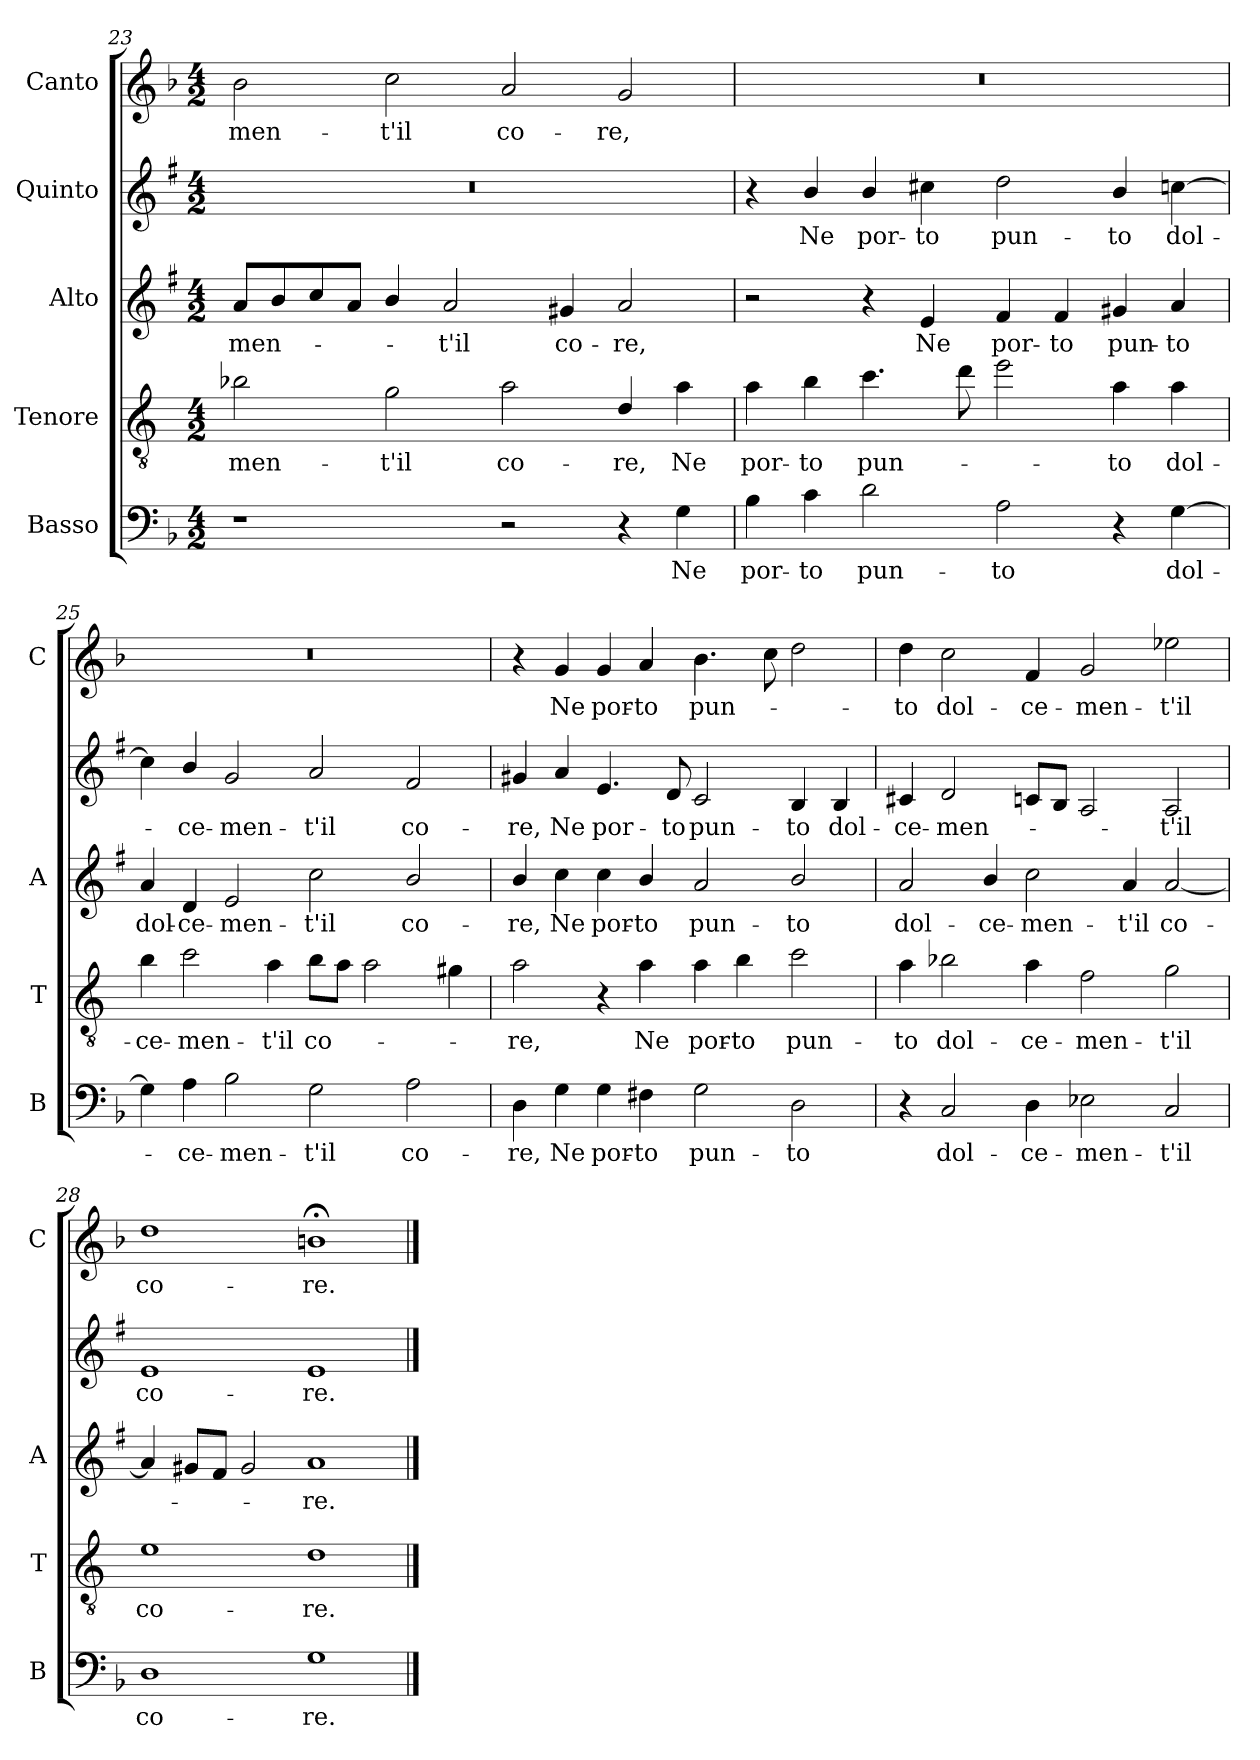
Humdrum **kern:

**kern	**text	**kern	**text	**kern	**text	**kern	**text	**kern	**text
*part5	*part5	*part4	*part4	*part3	*part3	*part2	*part2	*part1	*part1
*staff5	*staff5	*staff4	*staff4	*staff3	*staff3	*staff2	*staff2	*staff1	*staff1
*I"Basso	*	*I"Tenore	*	*I"Alto	*	*I"Quinto	*	*I"Canto	*
*I'B	*	*I'T	*	*I'A	*	*	*	*I'C	*
*clefF4	*	*clefGv2	*	*clefG2	*	*clefG2	*	*clefG2	*
*	*	*ITrd4c7	*	*ITrd1c2	*	*ITrd1c2	*	*	*
*k[b-]	*	*k[b-]	*	*k[b-]	*	*k[b-]	*	*k[b-]	*
*F:	*	*F:	*	*F:	*	*F:	*	*F:	*
*M4/2	*	*M4/2	*	*M4/2	*	*M4/2	*	*M4/2	*
=23	=23	=23	=23	=23	=23	=23	=23	=23	=23
!	!	!	!LO:LY:b	!	!LO:LY:b	!	!	!	!LO:LY:b
1r	.	2e-X\	-men-	8g/L	-men-	0r	.	2b-\	-men-
.	.	.	.	8a/	.	.	.	.	.
.	.	.	.	8b-/	.	.	.	.	.
.	.	.	.	8g/J	.	.	.	.	.
!	!	!	!LO:LY:b	!	!	!	!	!	!LO:LY:b
.	.	2c\	-t'il	4a/	.	.	.	2cc\	-t'il
!	!	!	!	!	!LO:LY:b	!	!	!	!
.	.	.	.	2g/	-t'il	.	.	.	.
!	!	!	!LO:LY:b	!	!	!	!	!	!LO:LY:b
2r	.	2d\	co-	.	.	.	.	2a/	co-
!	!	!	!	!	!LO:LY:b	!	!	!	!
.	.	.	.	4f#X/	co-	.	.	.	.
!	!	!	!LO:LY:b	!	!LO:LY:b	!	!	!	!LO:LY:b
4r	.	4G/	-re,	2g/	-re,	.	.	2g/	-re,
!	!LO:LY:b	!	!LO:LY:b	!	!	!	!	!	!
4G\	Ne	4d\	Ne	.	.	.	.	.	.
=24	=24	=24	=24	=24	=24	=24	=24	=24	=24
!	!LO:LY:b	!	!LO:LY:b	!	!	!	!	!	!
4B-\	por-	4d\	por-	2r	.	4r	.	0r	.
!	!LO:LY:b	!	!LO:LY:b	!	!	!	!LO:LY:b	!	!
4c\	-to	4e\	-to	.	.	4a/	Ne	.	.
!	!LO:LY:b	!	!LO:LY:b	!	!	!	!LO:LY:b	!	!
2d\	pun-	4.f\	pun-	4r	.	4a/	por-	.	.
!	!	!	!	!	!LO:LY:b	!	!LO:LY:b	!	!
.	.	.	.	4d/	Ne	4bn\	-to	.	.
.	.	8g\	.	.	.	.	.	.	.
!	!LO:LY:b	!	!	!	!LO:LY:b	!	!LO:LY:b	!	!
2A\	-to	2a\	.	4e/	por-	2cc\	pun-	.	.
!	!	!	!	!	!LO:LY:b	!	!	!	!
.	.	.	.	4e/	-to	.	.	.	.
!	!	!	!LO:LY:b	!	!LO:LY:b	!	!LO:LY:b	!	!
4r	.	4d\	-to	4f#X/	pun-	4a/	-to	.	.
!	!LO:LY:b	!	!LO:LY:b	!	!LO:LY:b	!	!LO:LY:b	!	!
[4G\	dol-	4d\	dol-	4g/	-to	[4b-X\	dol-	.	.
!!LO:LB:g=z
=25	=25	=25	=25	=25	=25	=25	=25	=25	=25
!	!	!	!LO:LY:b	!	!LO:LY:b	!	!	!	!
4G\]	.	4e\	-ce-	4g/	dol-	4b-\]	.	0r	.
!	!LO:LY:b	!	!LO:LY:b	!	!LO:LY:b	!	!LO:LY:b	!	!
4A\	-ce-	2f\	-men-	4c/	-ce-	4a/	-ce-	.	.
!	!LO:LY:b	!	!	!	!LO:LY:b	!	!LO:LY:b	!	!
2B-\	-men-	.	.	2d/	-men-	2f/	-men-	.	.
!	!	!	!LO:LY:b	!	!	!	!	!	!
.	.	4d\	-t'il	.	.	.	.	.	.
!	!LO:LY:b	!	!LO:LY:b	!	!LO:LY:b	!	!LO:LY:b	!	!
2G\	-t'il	8e\L	co-	2b-\	-t'il	2g/	-t'il	.	.
.	.	8d\J	.	.	.	.	.	.	.
.	.	2d\	.	.	.	.	.	.	.
!	!LO:LY:b	!	!	!	!LO:LY:b	!	!LO:LY:b	!	!
2A\	co-	.	.	2a/	co-	2e/	co-	.	.
.	.	4c#X\	.	.	.	.	.	.	.
=26	=26	=26	=26	=26	=26	=26	=26	=26	=26
!	!LO:LY:b	!	!LO:LY:b	!	!LO:LY:b	!	!LO:LY:b	!	!
4D\	-re,	2d\	-re,	4a/	-re,	4f#X/	-re,	4r	.
!	!LO:LY:b	!	!	!	!LO:LY:b	!	!LO:LY:b	!	!LO:LY:b
4G\	Ne	.	.	4b-\	Ne	4g/	Ne	4g/	Ne
!	!LO:LY:b	!	!	!	!LO:LY:b	!	!LO:LY:b	!	!LO:LY:b
4G\	por-	4r	.	4b-\	por-	4.d/	por-	4g/	por-
!	!LO:LY:b	!	!LO:LY:b	!	!LO:LY:b	!	!	!	!LO:LY:b
4F#X\	-to	4d\	Ne	4a/	-to	.	.	4a/	-to
!	!	!	!	!	!	!	!LO:LY:b	!	!
.	.	.	.	.	.	8c/	-to	.	.
!	!LO:LY:b	!	!LO:LY:b	!	!LO:LY:b	!	!LO:LY:b	!	!LO:LY:b
2G\	pun-	4d\	por-	2g/	pun-	2B-/	pun-	4.b-\	pun-
!	!	!	!LO:LY:b	!	!	!	!	!	!
.	.	4e\	-to	.	.	.	.	.	.
.	.	.	.	.	.	.	.	8cc\	.
!	!LO:LY:b	!	!LO:LY:b	!	!LO:LY:b	!	!LO:LY:b	!	!
2D\	-to	2f\	pun-	2a/	-to	4A/	-to	2dd\	.
!	!	!	!	!	!	!	!LO:LY:b	!	!
.	.	.	.	.	.	4A/	dol-	.	.
=27	=27	=27	=27	=27	=27	=27	=27	=27	=27
!	!	!	!LO:LY:b	!	!LO:LY:b	!	!LO:LY:b	!	!LO:LY:b
4r	.	4d\	-to	2g/	dol-	4Bn/	-ce-	4dd\	-to
!	!LO:LY:b	!	!LO:LY:b	!	!	!	!LO:LY:b	!	!LO:LY:b
2C/	dol-	2e-X\	dol-	.	.	2c/	-men-	2cc\	dol-
!	!	!	!	!	!LO:LY:b	!	!	!	!
.	.	.	.	4a/	-ce-	.	.	.	.
!	!LO:LY:b	!	!LO:LY:b	!	!LO:LY:b	!	!	!	!LO:LY:b
4D\	-ce-	4d\	-ce-	2b-\	-men-	8B-X/L	.	4f/	-ce-
.	.	.	.	.	.	8A/J	.	.	.
!	!LO:LY:b	!	!LO:LY:b	!	!	!	!	!	!LO:LY:b
2E-X\	-men-	2B-\	-men-	.	.	2G/	.	2g/	-men-
!	!	!	!	!	!LO:LY:b	!	!	!	!
.	.	.	.	4g/	-t'il	.	.	.	.
!	!LO:LY:b	!	!LO:LY:b	!	!LO:LY:b	!	!LO:LY:b	!	!LO:LY:b
2C/	-t'il	2c\	-t'il	[2g/	co-	2G/	-t'il	2ee-X\	-t'il
=28	=28	=28	=28	=28	=28	=28	=28	=28	=28
!	!LO:LY:b	!	!LO:LY:b	!	!	!	!LO:LY:b	!	!LO:LY:b
1D	co-	1A	co-	4g/]	.	1d	co-	1dd	co-
.	.	.	.	8f#X/L	.	.	.	.	.
.	.	.	.	8e/J	.	.	.	.	.
.	.	.	.	2f#/	.	.	.	.	.
!	!LO:LY:b	!	!LO:LY:b	!	!LO:LY:b	!	!LO:LY:b	!	!LO:LY:b
1G	-re.	1G	-re.	1g	-re.	1d	-re.	1bn;<	-re.
==	==	==	==	==	==	==	==	==	==
*-	*-	*-	*-	*-	*-	*-	*-	*-	*-
